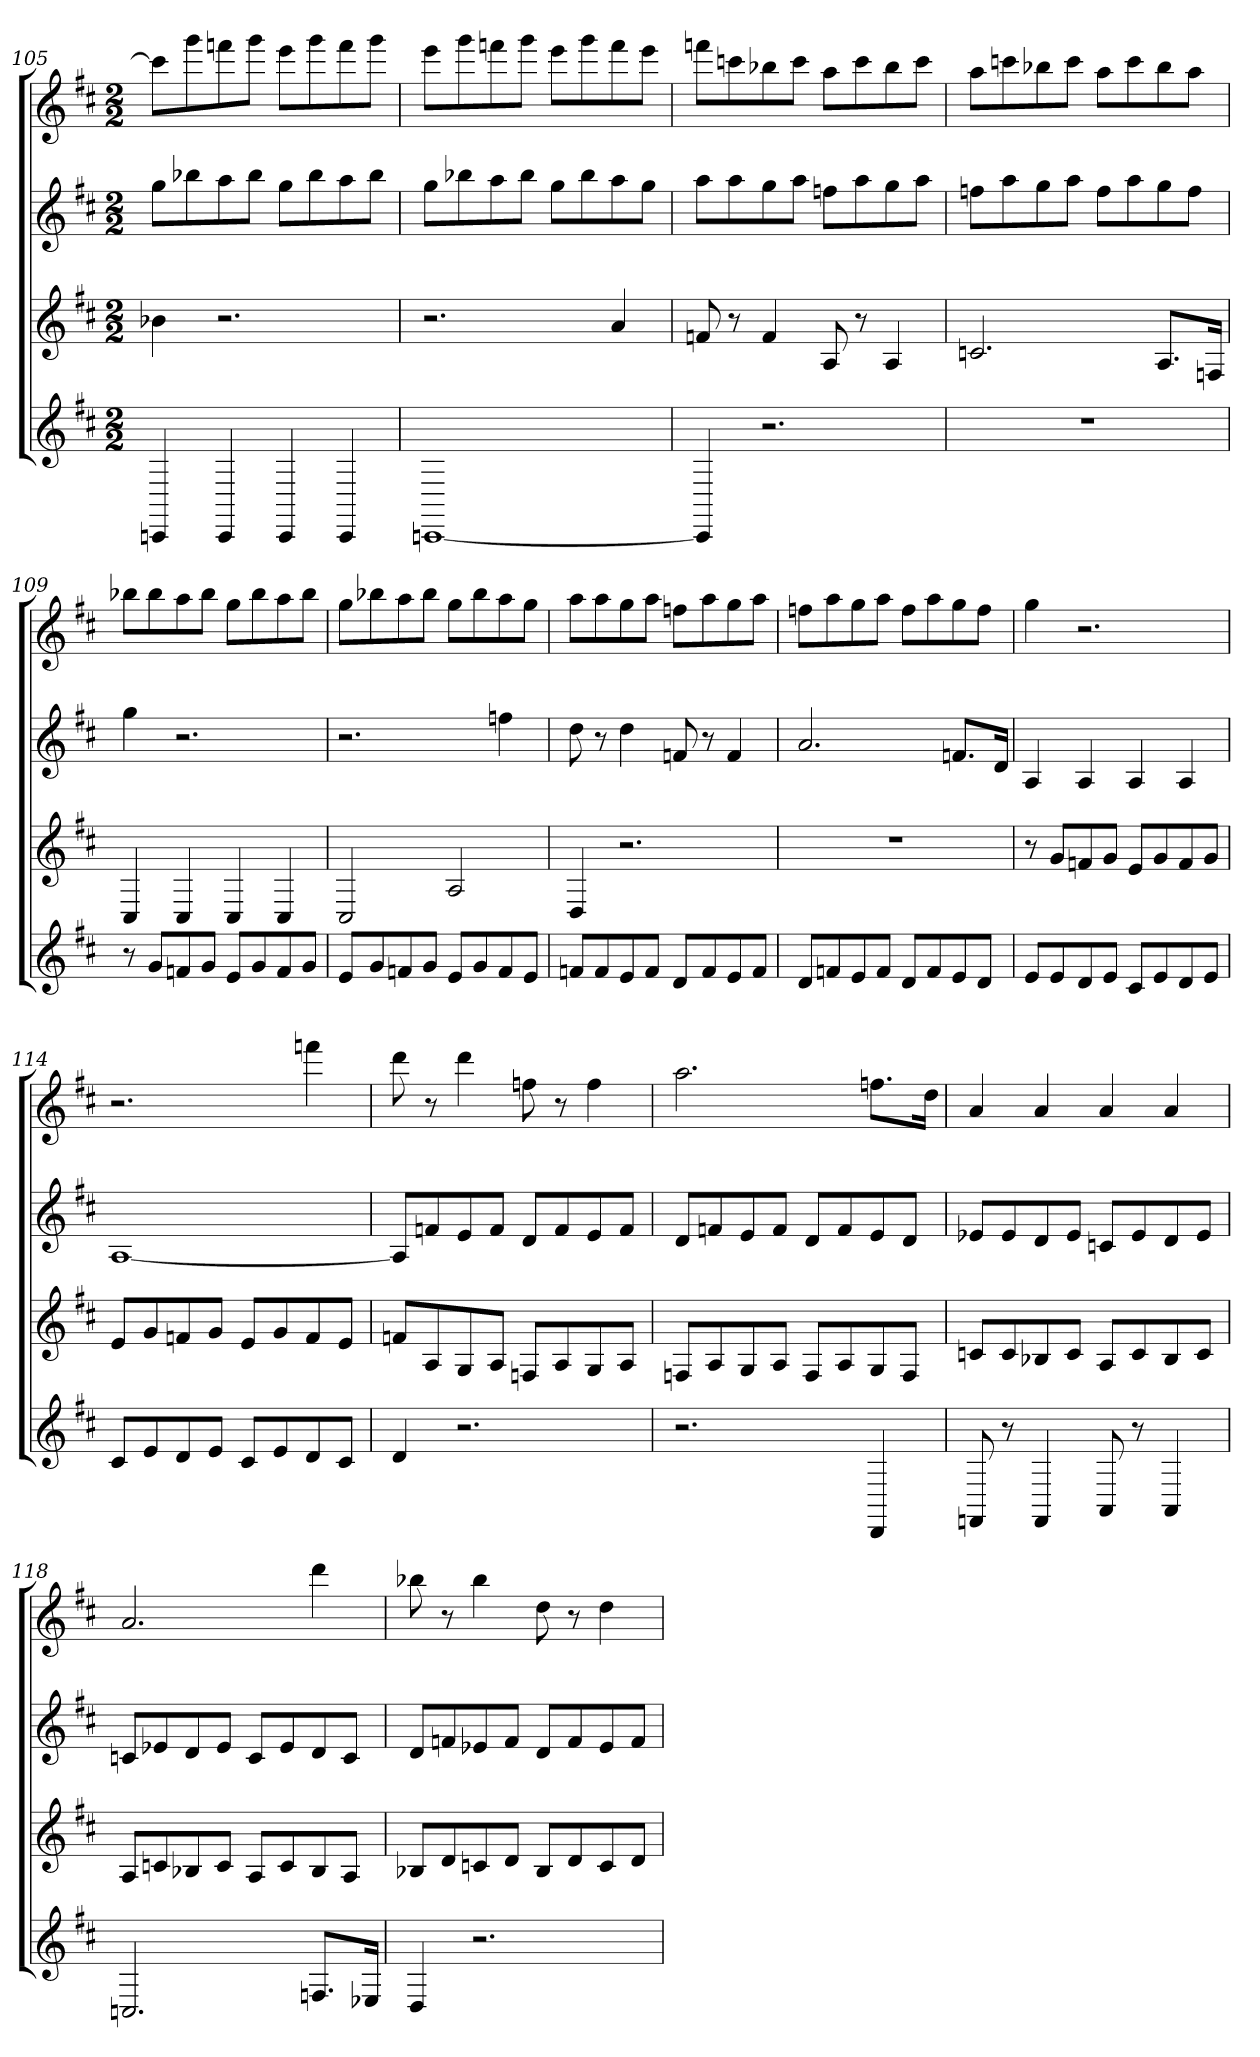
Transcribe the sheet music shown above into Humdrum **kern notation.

**kern	**kern	**kern	**kern
*part4	*part3	*part2	*part1
*staff4	*staff3	*staff2	*staff1
*k[f#c#]	*k[f#c#]	*k[f#c#]	*k[f#c#]
*D:	*D:	*D:	*D:
*M2/2	*M2/2	*M2/2	*M2/2
=105	=105	=105	=105
4CCn	4b-X	8ggL	8cccL]
.	.	8bb-X	8ggg
4CC	2.r	8aa	8fffn
.	.	8bb-J	8gggJ
4CC	.	8ggL	8eeeL
.	.	8bb-	8ggg
4CC	.	8aa	8fff
.	.	8bb-J	8gggJ
=106	=106	=106	=106
[1CCn	2.r	8ggL	8eeeL
.	.	8bb-X	8ggg
.	.	8aa	8fffn
.	.	8bb-J	8gggJ
.	.	8ggL	8eeeL
.	.	8bb-	8ggg
.	4a	8aa	8fff
.	.	8ggJ	8eeeJ
=107	=107	=107	=107
4CC]	8fn	8aaL	8fffnL
.	8r	8aa	8cccn
2.r	4f	8gg	8bb-X
.	.	8aaJ	8cccJ
.	8A	8ffnL	8aaL
.	8r	8aa	8ccc
.	4A	8gg	8bb-
.	.	8aaJ	8cccJ
=108	=108	=108	=108
1r	2.cn	8ffnL	8aaL
.	.	8aa	8cccn
.	.	8gg	8bb-X
.	.	8aaJ	8cccJ
.	.	8ffL	8aaL
.	.	8aa	8ccc
.	8.AL	8gg	8bb-
.	.	8ffJ	8aaJ
.	16FnJk	.	.
=109	=109	=109	=109
8r	4C#	4gg	8bb-XL
8gL	.	.	8bb-
8fn	4C#	2.r	8aa
8gJ	.	.	8bb-J
8eL	4C#	.	8ggL
8g	.	.	8bb-
8f	4C#	.	8aa
8gJ	.	.	8bb-J
=110	=110	=110	=110
8eL	2C#	2.r	8ggL
8g	.	.	8bb-X
8fn	.	.	8aa
8gJ	.	.	8bb-J
8eL	2A	.	8ggL
8g	.	.	8bb-
8f	.	4ffn	8aa
8eJ	.	.	8ggJ
=111	=111	=111	=111
8fnL	4D	8dd	8aaL
8f	.	8r	8aa
8e	2.r	4dd	8gg
8fJ	.	.	8aaJ
8dL	.	8fn	8ffnL
8f	.	8r	8aa
8e	.	4f	8gg
8fJ	.	.	8aaJ
=112	=112	=112	=112
8dL	1r	2.a	8ffnL
8fn	.	.	8aa
8e	.	.	8gg
8fJ	.	.	8aaJ
8dL	.	.	8ffL
8f	.	.	8aa
8e	.	8.fnL	8gg
8dJ	.	.	8ffJ
.	.	16dJk	.
=113	=113	=113	=113
8eL	8r	4A	4gg
8e	8gL	.	.
8d	8fn	4A	2.r
8eJ	8gJ	.	.
8c#L	8eL	4A	.
8e	8g	.	.
8d	8f	4A	.
8eJ	8gJ	.	.
=114	=114	=114	=114
8c#L	8eL	[1A	2.r
8e	8g	.	.
8d	8fn	.	.
8eJ	8gJ	.	.
8c#L	8eL	.	.
8e	8g	.	.
8d	8f	.	4fffn
8c#J	8eJ	.	.
=115	=115	=115	=115
4d	8fnL	8AL]	8ddd
.	8A	8fn	8r
2.r	8G	8e	4ddd
.	8AJ	8fJ	.
.	8FnL	8dL	8ffn
.	8A	8f	8r
.	8G	8e	4ff
.	8AJ	8fJ	.
=116	=116	=116	=116
2.r	8FnL	8dL	2.aa
.	8A	8fn	.
.	8G	8e	.
.	8AJ	8fJ	.
.	8FL	8dL	.
.	8A	8f	.
4DD	8G	8e	8.ffnL
.	8FJ	8dJ	.
.	.	.	16ddJk
=117	=117	=117	=117
8FFn	8cnL	8e-XL	4a
8r	8c	8e-	.
4FF	8B-X	8d	4a
.	8cJ	8e-J	.
8AA	8AL	8cnL	4a
8r	8c	8e-	.
4AA	8B-	8d	4a
.	8cJ	8e-J	.
=118	=118	=118	=118
2.Cn	8AL	8cnL	2.a
.	8cn	8e-X	.
.	8B-X	8d	.
.	8cJ	8e-J	.
.	8AL	8cL	.
.	8c	8e-	.
8.FnL	8B-	8d	4ddd
.	8AJ	8cJ	.
16E-XJk	.	.	.
=119	=119	=119	=119
4D	8B-XL	8dL	8bb-X
.	8d	8fn	8r
2.r	8cn	8e-X	4bb-
.	8dJ	8fJ	.
.	8B-L	8dL	8dd
.	8d	8f	8r
.	8c	8e-	4dd
.	8dJ	8fJ	.
=	=	=	=
*-	*-	*-	*-
